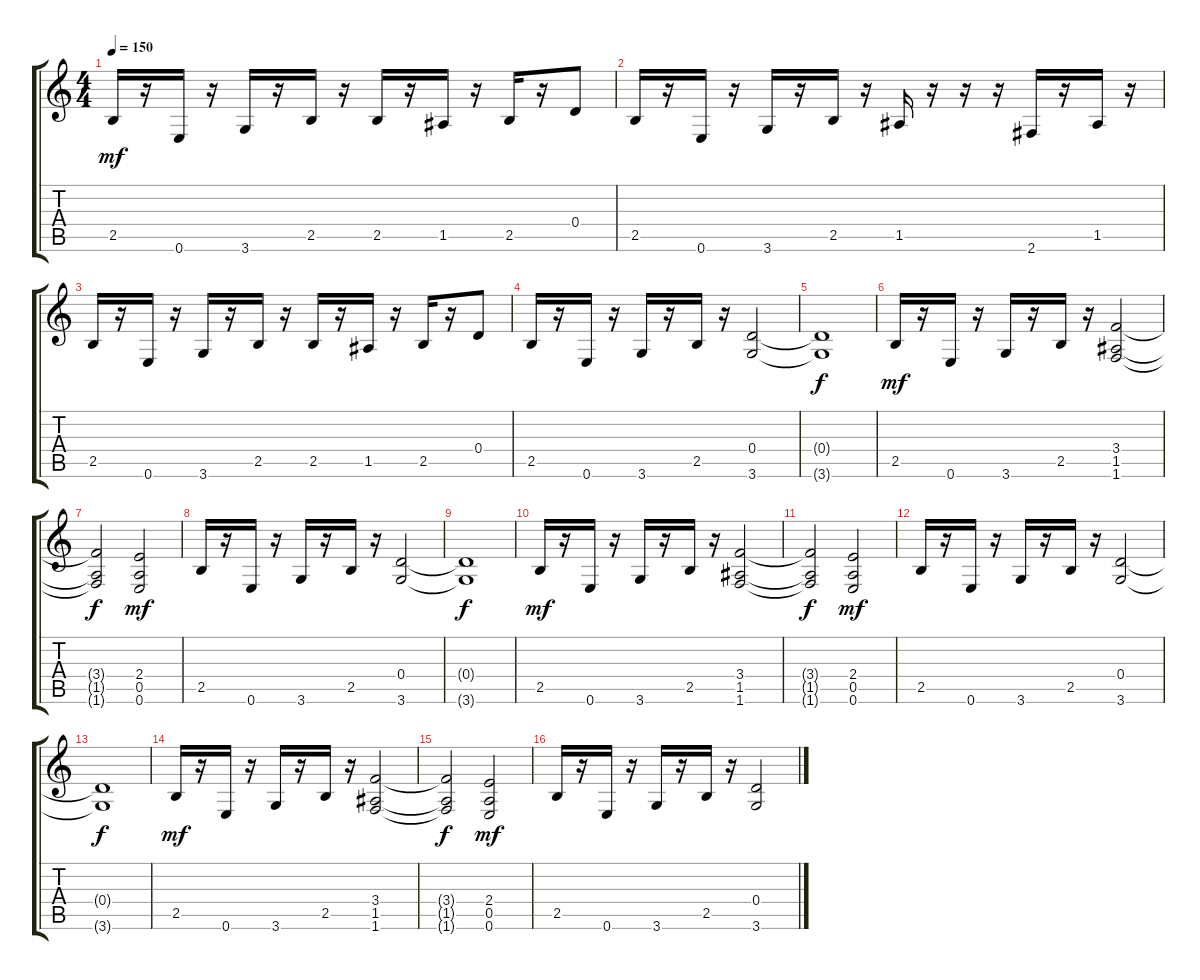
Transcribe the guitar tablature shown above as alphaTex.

\track "" {instrument distortionguitar}
\staff {score tabs}
\tuning (E4 B3 G3 D3 A2 E2) {hide}
\ts (4 4)
\tempo 150
\clef g2
\ks c
2.5.16{dy mf} r.16 0.6.16 r.16 3.6.16 r.16 2.5.16 r.16 2.5.16 r.16 1.5.16 r.16 2.5.16 r.16 0.4.8 |
2.5.16 r.16 0.6.16 r.16 3.6.16 r.16 2.5.16 r.16 1.5.16 r.16 r.16 r.16 2.6.16 r.16 1.5.16 r.16 |
2.5.16 r.16 0.6.16 r.16 3.6.16 r.16 2.5.16 r.16 2.5.16 r.16 1.5.16 r.16 2.5.16 r.16 0.4.8 |
2.5.16 r.16 0.6.16 r.16 3.6.16 r.16 2.5.16 r.16 (0.4 3.6).2 |
(0.4{t} 3.6{t}).1{dy f} |
2.5.16{dy mf} r.16 0.6.16 r.16 3.6.16 r.16 2.5.16 r.16 (3.4 1.5 1.6).2 |
(3.4{t} 1.5{t} 1.6{t}).2{dy f} (2.4 0.5 0.6).2{dy mf} |
2.5.16 r.16 0.6.16 r.16 3.6.16 r.16 2.5.16 r.16 (0.4 3.6).2 |
(0.4{t} 3.6{t}).1{dy f} |
2.5.16{dy mf} r.16 0.6.16 r.16 3.6.16 r.16 2.5.16 r.16 (3.4 1.5 1.6).2 |
(3.4{t} 1.5{t} 1.6{t}).2{dy f} (2.4 0.5 0.6).2{dy mf} |
2.5.16 r.16 0.6.16 r.16 3.6.16 r.16 2.5.16 r.16 (0.4 3.6).2 |
(0.4{t} 3.6{t}).1{dy f} |
2.5.16{dy mf} r.16 0.6.16 r.16 3.6.16 r.16 2.5.16 r.16 (3.4 1.5 1.6).2 |
(3.4{t} 1.5{t} 1.6{t}).2{dy f} (2.4 0.5 0.6).2{dy mf} |
2.5.16 r.16 0.6.16 r.16 3.6.16 r.16 2.5.16 r.16 (0.4 3.6).2
